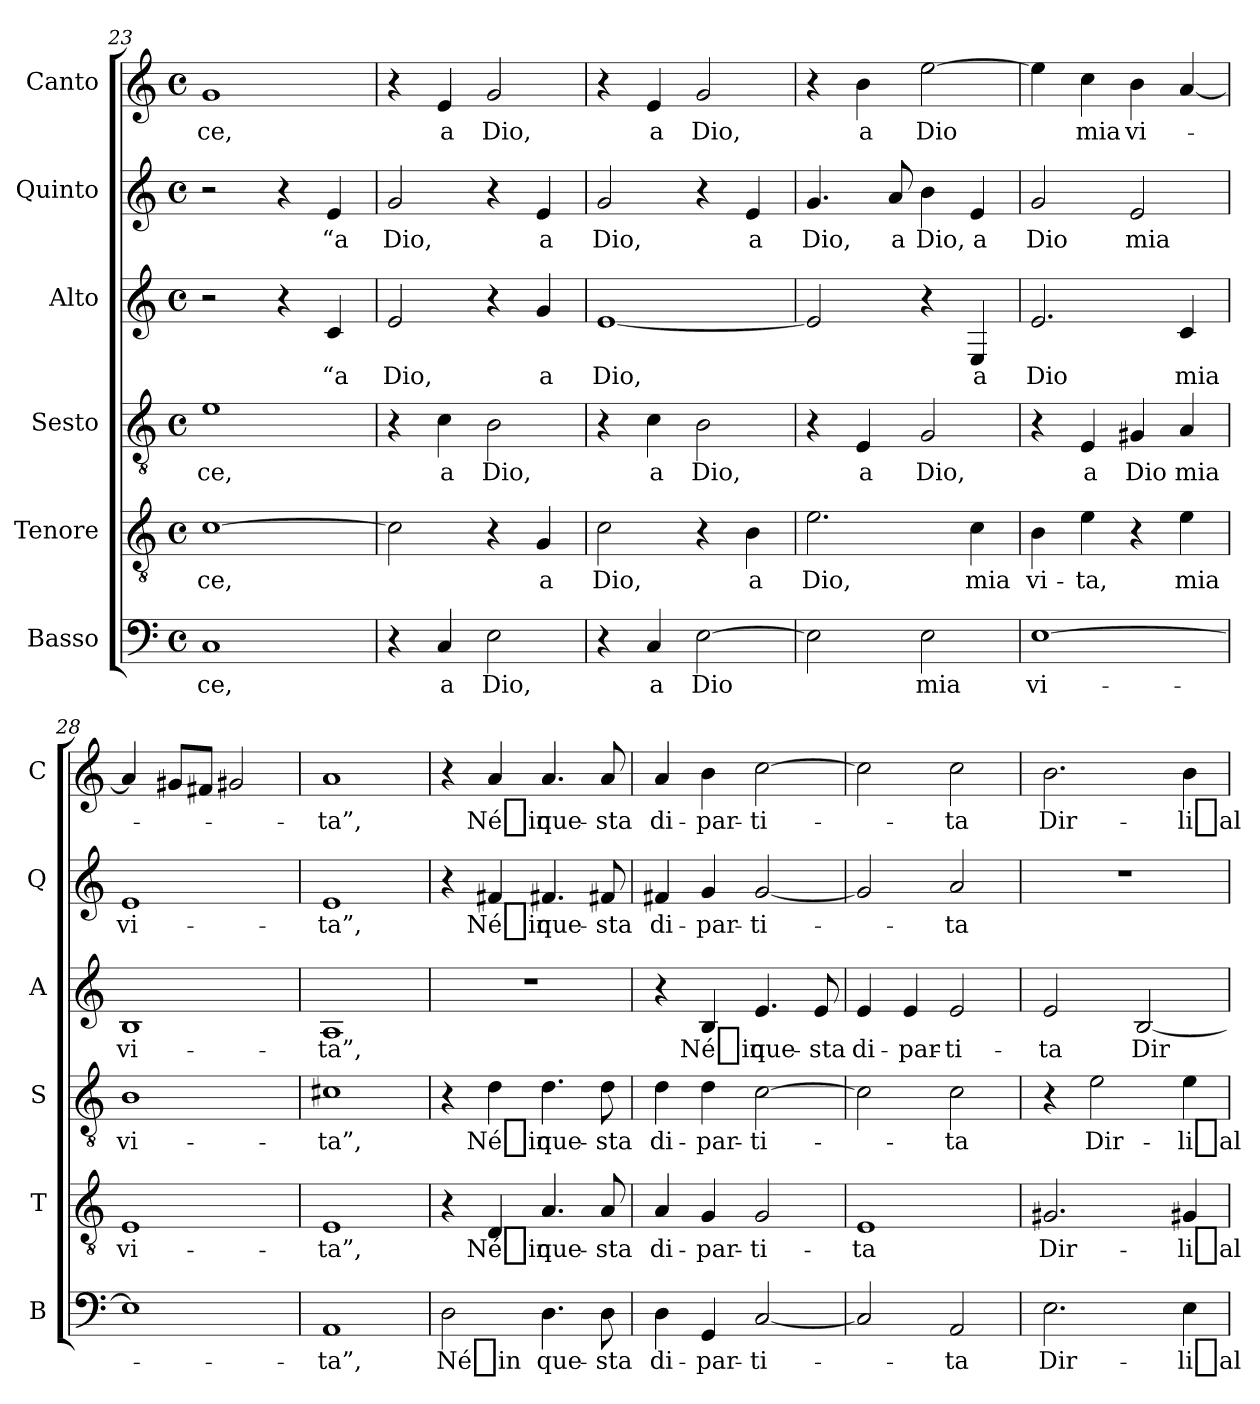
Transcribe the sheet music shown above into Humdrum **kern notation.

**kern	**text	**kern	**text	**kern	**text	**kern	**text	**kern	**text	**kern	**text
*part6	*part6	*part5	*part5	*part4	*part4	*part3	*part3	*part2	*part2	*part1	*part1
*staff6	*staff6	*staff5	*staff5	*staff4	*staff4	*staff3	*staff3	*staff2	*staff2	*staff1	*staff1
*I"Basso	*	*I"Tenore	*	*I"Sesto	*	*I"Alto	*	*I"Quinto	*	*I"Canto	*
*I'B	*	*I'T	*	*I'S	*	*I'A	*	*I'Q	*	*I'C	*
*clefF4	*	*clefGv2	*	*clefGv2	*	*clefG2	*	*clefG2	*	*clefG2	*
*k[]	*	*k[]	*	*k[]	*	*k[]	*	*k[]	*	*k[]	*
*C:	*	*C:	*	*C:	*	*C:	*	*C:	*	*C:	*
*M4/4	*	*M4/4	*	*M4/4	*	*M4/4	*	*M4/4	*	*M4/4	*
*met(c)	*	*met(c)	*	*met(c)	*	*met(c)	*	*met(c)	*	*met(c)	*
=23	=23	=23	=23	=23	=23	=23	=23	=23	=23	=23	=23
1C	-ce,	[1c	-ce,	1e	-ce,	2r	.	2r	.	1g	-ce,
.	.	.	.	.	.	4r	.	4r	.	.	.
.	.	.	.	.	.	4c	-“a	4e	-“a	.	.
=24	=24	=24	=24	=24	=24	=24	=24	=24	=24	=24	=24
4r	.	2c]	.	4r	.	2e	-Dio,	2g	-Dio,	4r	.
4C	-a	.	.	4c	-a	.	.	.	.	4e	-a
2E	-Dio,	4r	.	2B	-Dio,	4r	.	4r	.	2g	-Dio,
.	.	4G	-a	.	.	4g	-a	4e	-a	.	.
=25	=25	=25	=25	=25	=25	=25	=25	=25	=25	=25	=25
4r	.	2c	-Dio,	4r	.	[1e	-Dio,	2g	-Dio,	4r	.
4C	-a	.	.	4c	-a	.	.	.	.	4e	-a
[2E	-Dio	4r	.	2B	-Dio,	.	.	4r	.	2g	-Dio,
.	.	4B	-a	.	.	.	.	4e	-a	.	.
=26	=26	=26	=26	=26	=26	=26	=26	=26	=26	=26	=26
2E]	.	2.e	-Dio,	4r	.	2e]	.	4.g	-Dio,	4r	.
.	.	.	.	4E	-a	.	.	.	.	4b	-a
.	.	.	.	.	.	.	.	8a	-a	.	.
2E	-mia	.	.	2G	-Dio,	4r	.	4b	-Dio,	[2ee	-Dio
.	.	4c	-mia	.	.	4E	-a	4e	-a	.	.
=27	=27	=27	=27	=27	=27	=27	=27	=27	=27	=27	=27
[1E	vi-	4B	vi-	4r	.	2.e	-Dio	2g	-Dio	4ee]	.
.	.	4e	-ta,	4E	-a	.	.	.	.	4cc	-mia
.	.	4r	.	4G#X	-Dio	.	.	2e	-mia	4b	vi-
.	.	4e	-mia	4A	-mia	4c	-mia	.	.	[4a	.
=28	=28	=28	=28	=28	=28	=28	=28	=28	=28	=28	=28
1E]	.	1E	vi-	1B	vi-	1B	vi-	1e	vi-	4a]	.
.	.	.	.	.	.	.	.	.	.	8g#XL	.
.	.	.	.	.	.	.	.	.	.	8f#XJ	.
.	.	.	.	.	.	.	.	.	.	2g#X	.
=29	=29	=29	=29	=29	=29	=29	=29	=29	=29	=29	=29
1AA	-ta”,	1E	-ta”,	1c#X	-ta”,	1A	-ta”,	1e	-ta”,	1a	-ta”,
=30	=30	=30	=30	=30	=30	=30	=30	=30	=30	=30	=30
2D	-Né_in	4r	.	4r	.	1r	.	4r	.	4r	.
.	.	4D	-Né_in	4d	-Né_in	.	.	4f#X	-Né_in	4a	-Né_in
4.D	que-	4.A	que-	4.d	que-	.	.	4.f#X	que-	4.a	que-
8D	-sta	8A	-sta	8d	-sta	.	.	8f#X	-sta	8a	-sta
=31	=31	=31	=31	=31	=31	=31	=31	=31	=31	=31	=31
4D	di-	4A	di-	4d	di-	4r	.	4f#X	di-	4a	di-
4GG	par-	4G	par-	4d	par-	4B	-Né_in	4g	par-	4b	par-
[2C	ti-	2G	ti-	[2c	ti-	4.e	que-	[2g	ti-	[2cc	ti-
.	.	.	.	.	.	8e	-sta	.	.	.	.
=32	=32	=32	=32	=32	=32	=32	=32	=32	=32	=32	=32
2C]	.	1E	-ta	2c]	.	4e	di-	2g]	.	2cc]	.
.	.	.	.	.	.	4e	par-	.	.	.	.
2AA	-ta	.	.	2c	-ta	2e	ti-	2a	-ta	2cc	-ta
=33	=33	=33	=33	=33	=33	=33	=33	=33	=33	=33	=33
2.E	Dir-	2.G#X	Dir-	4r	.	2e	-ta	1r	.	2.b	Dir-
.	.	.	.	2e	Dir-	.	.	.	.	.	.
.	.	.	.	.	.	[2B	Dir-	.	.	.	.
4E	li_al-	4G#X	li_al-	4e	li_al-	.	.	.	.	4b	li_al-
=	=	=	=	=	=	=	=	=	=	=	=
*-	*-	*-	*-	*-	*-	*-	*-	*-	*-	*-	*-
